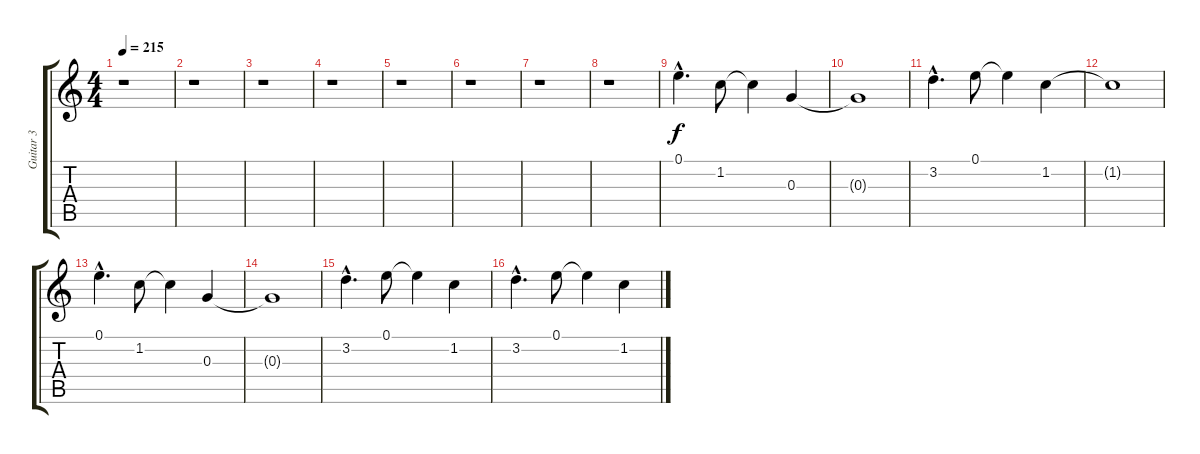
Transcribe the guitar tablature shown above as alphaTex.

\track ("Guitar 3" "Guitar 3") {instrument acousticguitarsteel}
\staff {score tabs}
\tuning (E4 B3 G3 D3 A2 E2) {hide}
\ts (4 4)
\tempo 215
\clef g2
\ks c
r.1{dy f} |
r.1 |
r.1 |
r.1 |
r.1 |
r.1 |
r.1 |
r.1 |
0.1{hac}.4{d} 1.2.8 1.2{t}.4 0.3.4 |
0.3{t}.1 |
3.2{hac}.4{d} 0.1.8 0.1{t}.4 1.2.4 |
1.2{t}.1 |
0.1{hac}.4{d} 1.2.8 1.2{t}.4 0.3.4 |
0.3{t}.1 |
3.2{hac}.4{d} 0.1.8 0.1{t}.4 1.2.4 |
3.2{hac}.4{d} 0.1.8 0.1{t}.4 1.2.4
